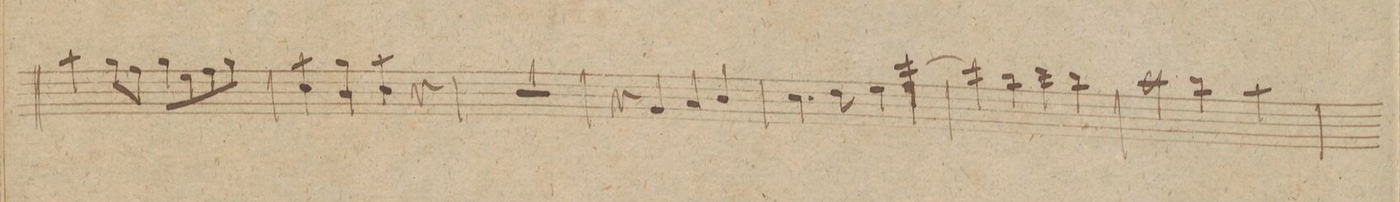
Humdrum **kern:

**kern	**dynam
*I"Violino IIdo	*
*clefG2	*
*k[f#c#g#]	*
*met(c|)	*
*M2/2	*
4aa\	.
8gg#\L	.
8ff#\J	.
8gg#\L	.
8ee\	.
8ff#\	.
8gg#\J	.
=289	=289
4cc#\ 4aa	.
4b\ 4gg#	.
4cc#\ 4aa	.
4r	.
=290	=290
1r	.
=291	=291
4r	.
4g#/	.
4a/	.
4b/	.
=292	=292
4.cc#\	.
8dd\	.
4ee\	.
[>4ccc#\	.
=293	=293
4ccc#\]	.
4bb\	.
4ddd\	.
4bb\	.
=294	=294
2aa\	.
4bb\	.
4aa\	.
=295	=295
*-	*-
